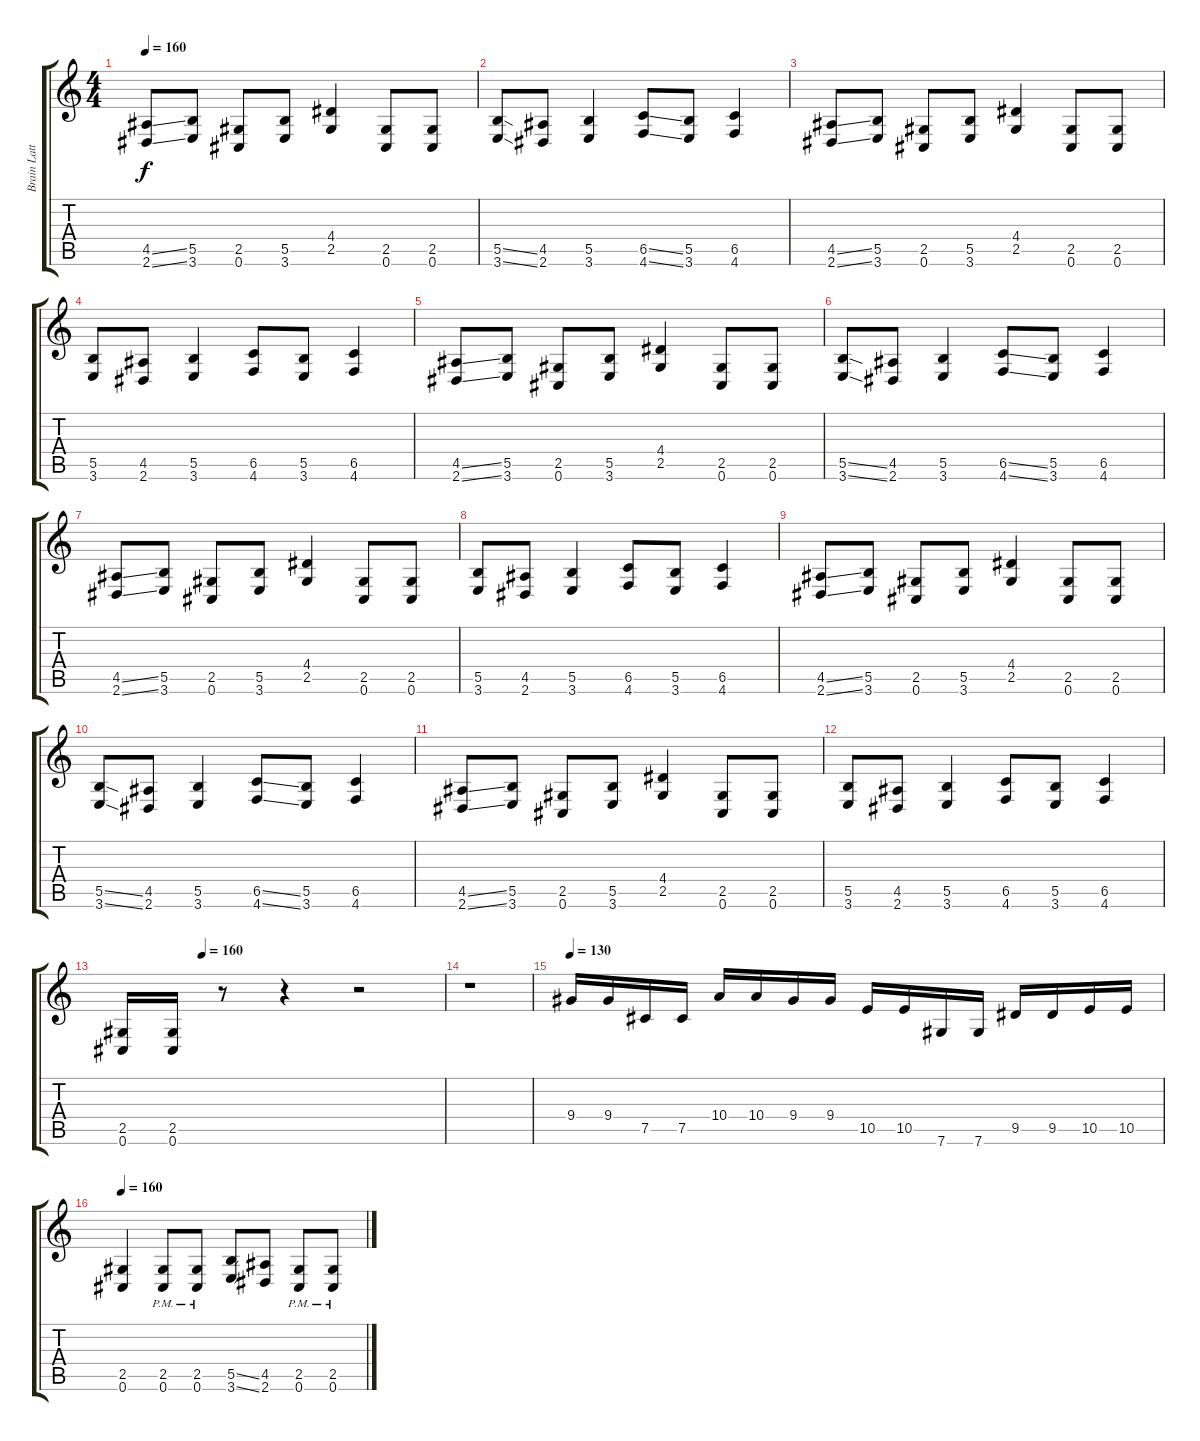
\track ("Brain Latta" "Brain Latt") {instrument distortionguitar}
\staff {score tabs}
\tuning (Db4 Ab3 E3 B2 Gb2 Db2) {hide}
\ts (4 4)
\tempo 160
\clef g2
\ks c
(4.5{ss} 2.6{ss}).8{dy f} (5.5 3.6).8 (2.5 0.6).8 (5.5 3.6).8 (4.4 2.5).4 (2.5 0.6).8 (2.5 0.6).8 |
(5.5{ss} 3.6{ss}).8 (4.5 2.6).8 (5.5 3.6).4 (6.5{ss} 4.6{ss}).8 (5.5 3.6).8 (6.5 4.6).4 |
(4.5{ss} 2.6{ss}).8 (5.5 3.6).8 (2.5 0.6).8 (5.5 3.6).8 (4.4 2.5).4 (2.5 0.6).8 (2.5 0.6).8 |
(5.5 3.6).8 (4.5 2.6).8 (5.5 3.6).4 (6.5 4.6).8 (5.5 3.6).8 (6.5 4.6).4 |
(4.5{ss} 2.6{ss}).8 (5.5 3.6).8 (2.5 0.6).8 (5.5 3.6).8 (4.4 2.5).4 (2.5 0.6).8 (2.5 0.6).8 |
(5.5{ss} 3.6{ss}).8 (4.5 2.6).8 (5.5 3.6).4 (6.5{ss} 4.6{ss}).8 (5.5 3.6).8 (6.5 4.6).4 |
(4.5{ss} 2.6{ss}).8 (5.5 3.6).8 (2.5 0.6).8 (5.5 3.6).8 (4.4 2.5).4 (2.5 0.6).8 (2.5 0.6).8 |
(5.5 3.6).8 (4.5 2.6).8 (5.5 3.6).4 (6.5 4.6).8 (5.5 3.6).8 (6.5 4.6).4 |
(4.5{ss} 2.6{ss}).8 (5.5 3.6).8 (2.5 0.6).8 (5.5 3.6).8 (4.4 2.5).4 (2.5 0.6).8 (2.5 0.6).8 |
(5.5{ss} 3.6{ss}).8 (4.5 2.6).8 (5.5 3.6).4 (6.5{ss} 4.6{ss}).8 (5.5 3.6).8 (6.5 4.6).4 |
(4.5{ss} 2.6{ss}).8 (5.5 3.6).8 (2.5 0.6).8 (5.5 3.6).8 (4.4 2.5).4 (2.5 0.6).8 (2.5 0.6).8 |
(5.5 3.6).8 (4.5 2.6).8 (5.5 3.6).4 (6.5 4.6).8 (5.5 3.6).8 (6.5 4.6).4 |
\tempo (160 0.25)
(2.5 0.6).16 (2.5 0.6).16 r.8 r.4 r.2 |
r.1 |
\tempo 130
9.4.16 9.4.16 7.5.16 7.5.16 10.4.16 10.4.16 9.4.16 9.4.16 10.5.16 10.5.16 7.6.16 7.6.16 9.5.16 9.5.16 10.5.16 10.5.16 |
\tempo 160
(2.5 0.6).4 (2.5{pm} 0.6{pm}).8 (2.5{pm} 0.6{pm}).8 (5.5{ss} 3.6{ss}).8 (4.5 2.6).8 (2.5{pm} 0.6{pm}).8 (2.5{pm} 0.6{pm}).8
